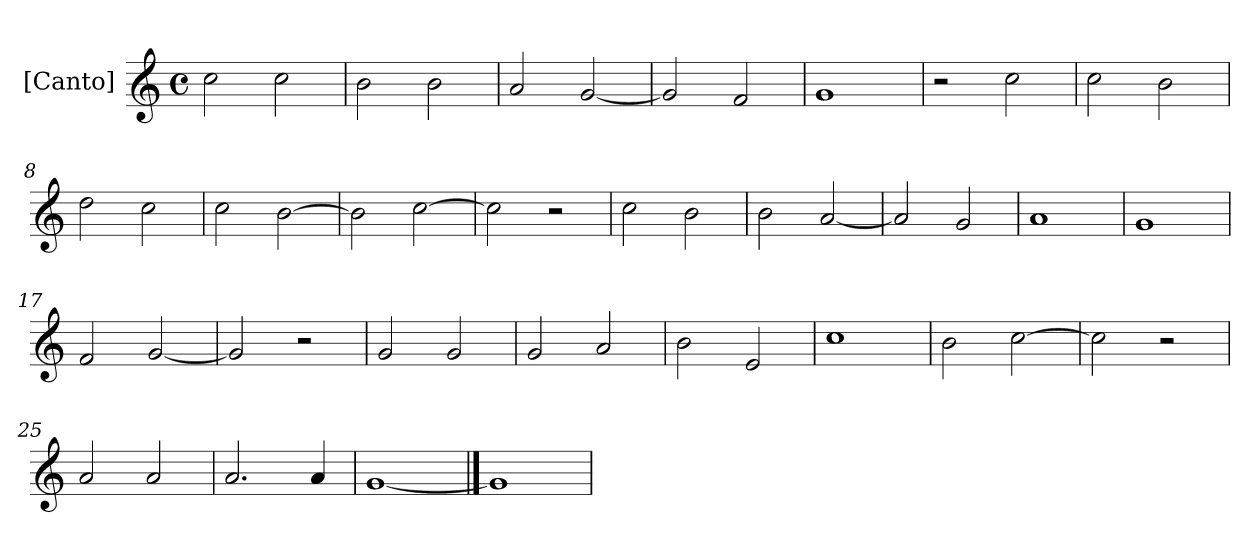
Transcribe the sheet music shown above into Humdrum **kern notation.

**kern
*part1
*staff1
*I"[Canto]
*clefG2
*M2/2
*met(c)
=1
2cc
2cc
=2
2b
2b
=3
2a
[2g
=4
2g]
2f
=5
1g
=6
2r
2cc
=7
2cc
2b
=8
2dd
2cc
=9
2cc
[2b
=10
2b]
[2cc
=11
2cc]
2r
=12
2cc
2b
=13
2b
[2a
=14
2a]
2g
=15
1a
=16
1g
=17
2f
[2g
=18
2g]
2r
=19
2g
2g
=20
2g
2a
=21
2b
2e
=22
1cc
=23
2b
[2cc
=24
2cc]
2r
=25
2a
2a
=26
2.a
4a
=27
[1g
==28
1g]
=
*-
